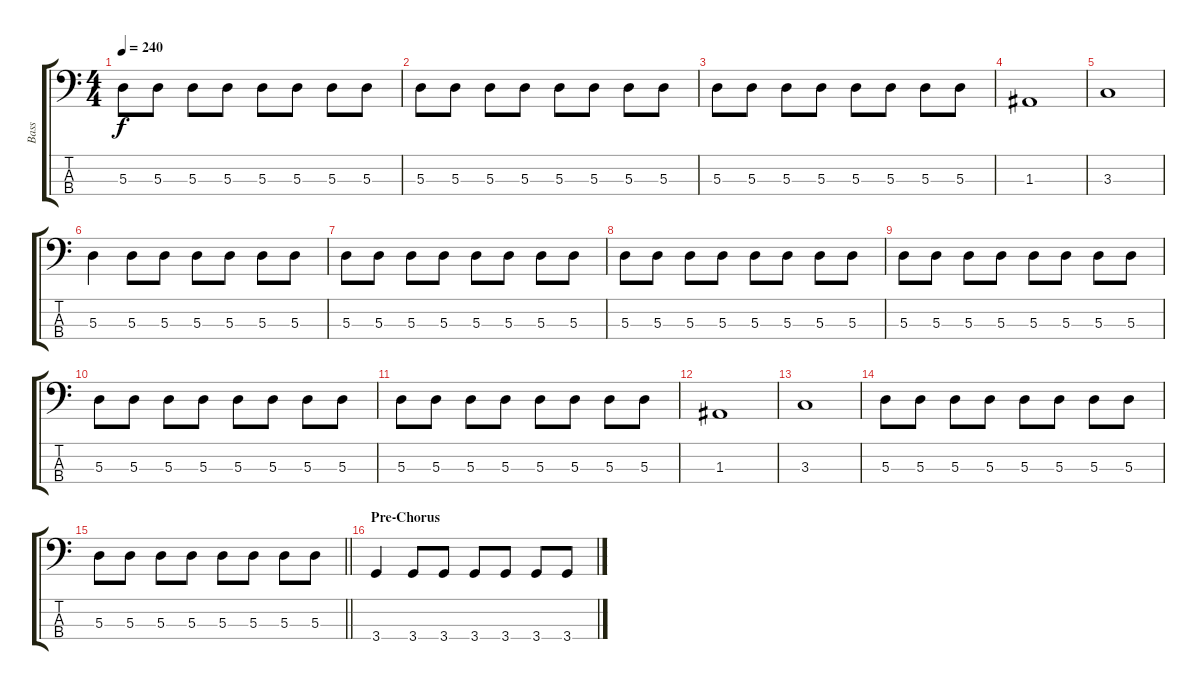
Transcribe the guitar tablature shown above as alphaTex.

\track ("Bass" "Bass") {instrument electricbassfinger}
\staff {score tabs}
\tuning (G2 D2 A1 E1) {hide}
\ts (4 4)
\tempo 240
\clef f4
\ks c
5.3.8{dy f} 5.3.8 5.3.8 5.3.8 5.3.8 5.3.8 5.3.8 5.3.8 |
5.3.8 5.3.8 5.3.8 5.3.8 5.3.8 5.3.8 5.3.8 5.3.8 |
5.3.8 5.3.8 5.3.8 5.3.8 5.3.8 5.3.8 5.3.8 5.3.8 |
1.3.1 |
3.3.1 |
5.3.4 5.3.8 5.3.8 5.3.8 5.3.8 5.3.8 5.3.8 |
5.3.8 5.3.8 5.3.8 5.3.8 5.3.8 5.3.8 5.3.8 5.3.8 |
5.3.8 5.3.8 5.3.8 5.3.8 5.3.8 5.3.8 5.3.8 5.3.8 |
5.3.8 5.3.8 5.3.8 5.3.8 5.3.8 5.3.8 5.3.8 5.3.8 |
5.3.8 5.3.8 5.3.8 5.3.8 5.3.8 5.3.8 5.3.8 5.3.8 |
5.3.8 5.3.8 5.3.8 5.3.8 5.3.8 5.3.8 5.3.8 5.3.8 |
1.3.1 |
3.3.1 |
5.3.8 5.3.8 5.3.8 5.3.8 5.3.8 5.3.8 5.3.8 5.3.8 |
\barLineRight lightlight
5.3.8 5.3.8 5.3.8 5.3.8 5.3.8 5.3.8 5.3.8 5.3.8 |
\section ("" "Pre-Chorus")
3.4.4 3.4.8 3.4.8 3.4.8 3.4.8 3.4.8 3.4.8
